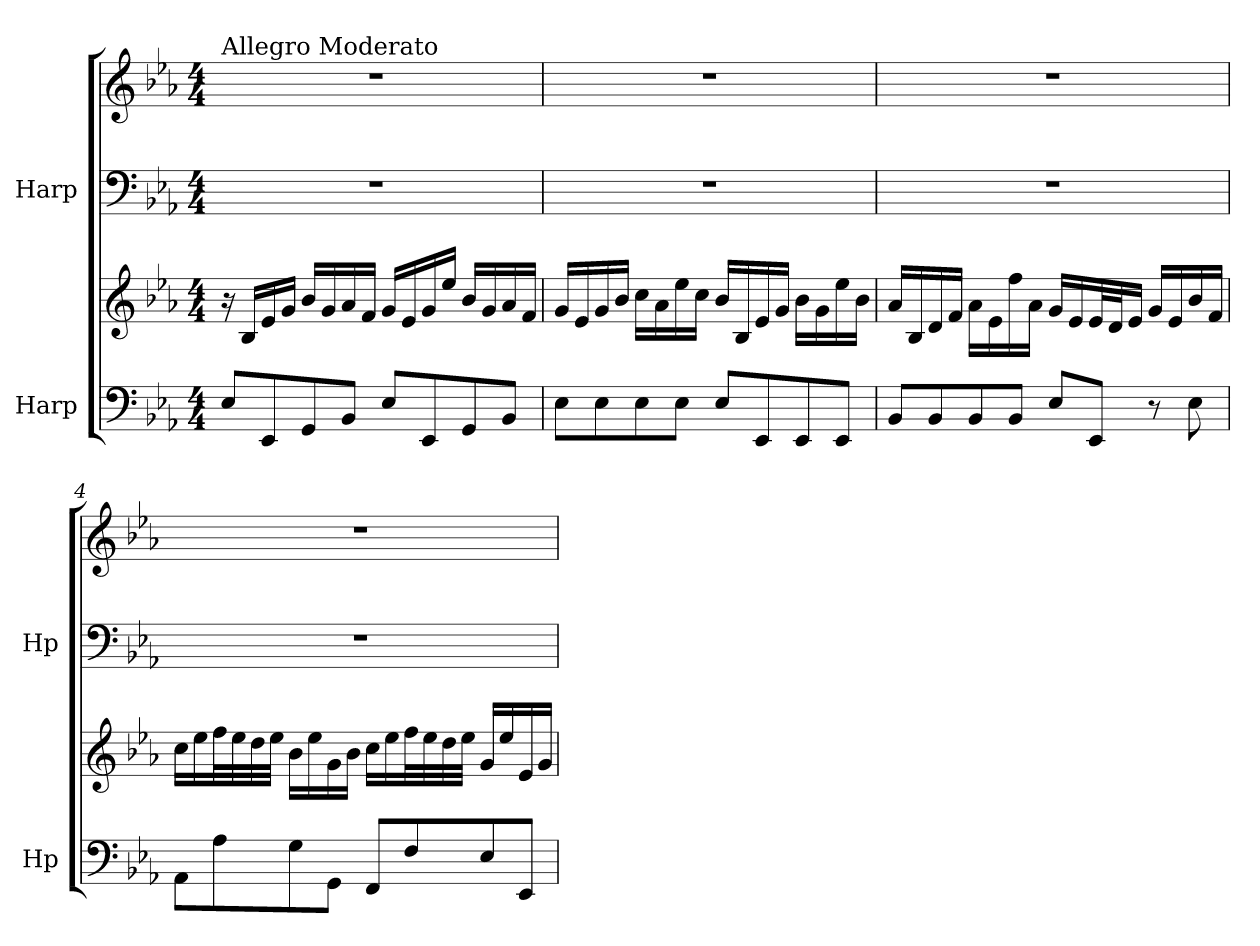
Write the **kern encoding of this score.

**kern	**kern	**kern	**kern
*part2	*part2	*part1	*part1
*staff4	*staff3	*staff2	*staff1
*I"Harp	*	*I"Harp	*
*I'Hp	*	*I'Hp	*
*clefF4	*clefG2	*clefF4	*clefG2
*k[b-e-a-]	*k[b-e-a-]	*k[b-e-a-]	*k[b-e-a-]
*M4/4	*M4/4	*M4/4	*M4/4
*MM100	*MM100	*MM100	*MM100
=1	=1	=1	=1
!	!	!	!LO:TX:a:t=Allegro Moderato
8E-/L	16r	1r	1r
.	16B-/LL	.	.
8EE-/	16e-/	.	.
.	16g/JJ	.	.
8GG/	16b-/LL	.	.
.	16g/	.	.
8BB-/J	16a-/	.	.
.	16f/JJ	.	.
8E-/L	16g/LL	.	.
.	16e-/	.	.
8EE-/	16g/	.	.
.	16ee-/JJ	.	.
8GG/	16b-/LL	.	.
.	16g/	.	.
8BB-/J	16a-/	.	.
.	16f/JJ	.	.
=2	=2	=2	=2
8E-\L	16g/LL	1r	1r
.	16e-/	.	.
8E-\	16g/	.	.
.	16b-/JJ	.	.
8E-\	16cc\LL	.	.
.	16a-\	.	.
8E-\J	16ee-\	.	.
.	16cc\JJ	.	.
8E-/L	16b-/LL	.	.
.	16B-/	.	.
8EE-/	16e-/	.	.
.	16g/JJ	.	.
8EE-/	16b-\LL	.	.
.	16g\	.	.
8EE-/J	16ee-\	.	.
.	16b-\JJ	.	.
=3	=3	=3	=3
8BB-/L	16a-/LL	1r	1r
.	16B-/	.	.
8BB-/	16d/	.	.
.	16f/JJ	.	.
8BB-/	16a-\LL	.	.
.	16e-\	.	.
8BB-/J	16ff\	.	.
.	16a-\JJ	.	.
8E-/L	16g/LL	.	.
.	16e-/	.	.
8EE-/J	32e-/L	.	.
.	32d/J	.	.
.	16e-/JJ	.	.
8r	16g/LL	.	.
.	16e-/	.	.
8E-\	16b-/	.	.
.	16f/JJ	.	.
!!LO:LB:g=z
=4	=4	=4	=4
8AA-\L	16cc\LL	1r	1r
.	16ee-\	.	.
8A-\	32ff\L	.	.
.	32ee-\	.	.
.	32dd\	.	.
.	32ee-\JJJ	.	.
8G\	16b-\LL	.	.
.	16ee-\	.	.
8GG\J	16g\	.	.
.	16b-\JJ	.	.
8FF/L	16cc\LL	.	.
.	16ee-\	.	.
8F/	32ff\L	.	.
.	32ee-\	.	.
.	32dd\	.	.
.	32ee-\JJJ	.	.
8E-/	16g/LL	.	.
.	16ee-/	.	.
8EE-/J	16e-/	.	.
.	16g/JJ	.	.
=	=	=	=
*-	*-	*-	*-
